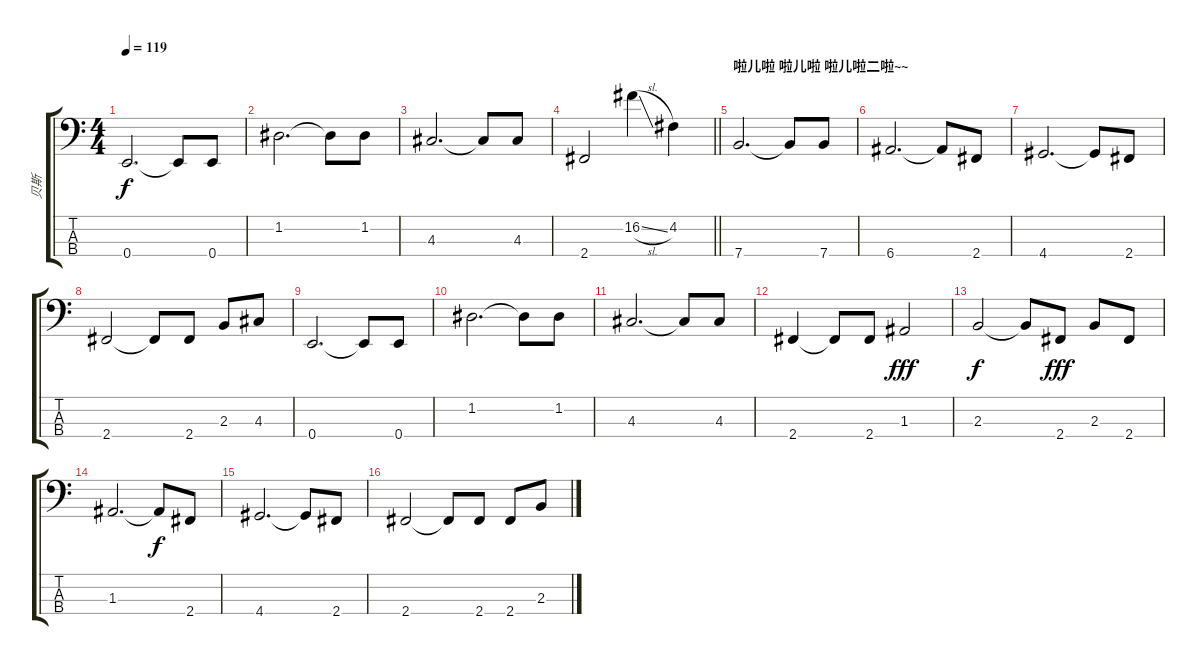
\track ("贝斯" "贝斯") {instrument electricbassfinger}
\staff {score tabs}
\tuning (G2 D2 A1 E1) {hide}
\ts (4 4)
\tempo 119
\clef f4
\ks c
0.4.2{d dy f} 0.4{t}.8 0.4.8 |
1.2.2{d} 1.2{t}.8 1.2.8 |
4.3.2{d} 4.3{t}.8 4.3.8 |
\barLineRight lightlight
2.4.2 16.2{sl}.4 4.2.4 |
\section ("" "啦儿啦 啦儿啦 啦儿啦二啦~~")
7.4.2{d} 7.4{t}.8 7.4.8 |
6.4.2{d} 6.4{t}.8 2.4.8 |
4.4.2{d} 4.4{t}.8 2.4.8 |
2.4.2 2.4{t}.8 2.4.8 2.3.8 4.3.8 |
0.4.2{d} 0.4{t}.8 0.4.8 |
1.2.2{d} 1.2{t}.8 1.2.8 |
4.3.2{d} 4.3{t}.8 4.3.8 |
2.4.4 2.4{t}.8 2.4.8 1.3.2{dy fff} |
2.3.2{dy f} 2.3{t}.8 2.4.8{dy fff} 2.3.8 2.4.8 |
1.3.2{d} 1.3{t}.8{dy f} 2.4.8 |
4.4.2{d} 4.4{t}.8 2.4.8 |
2.4.2 2.4{t}.8 2.4.8 2.4.8 2.3.8
